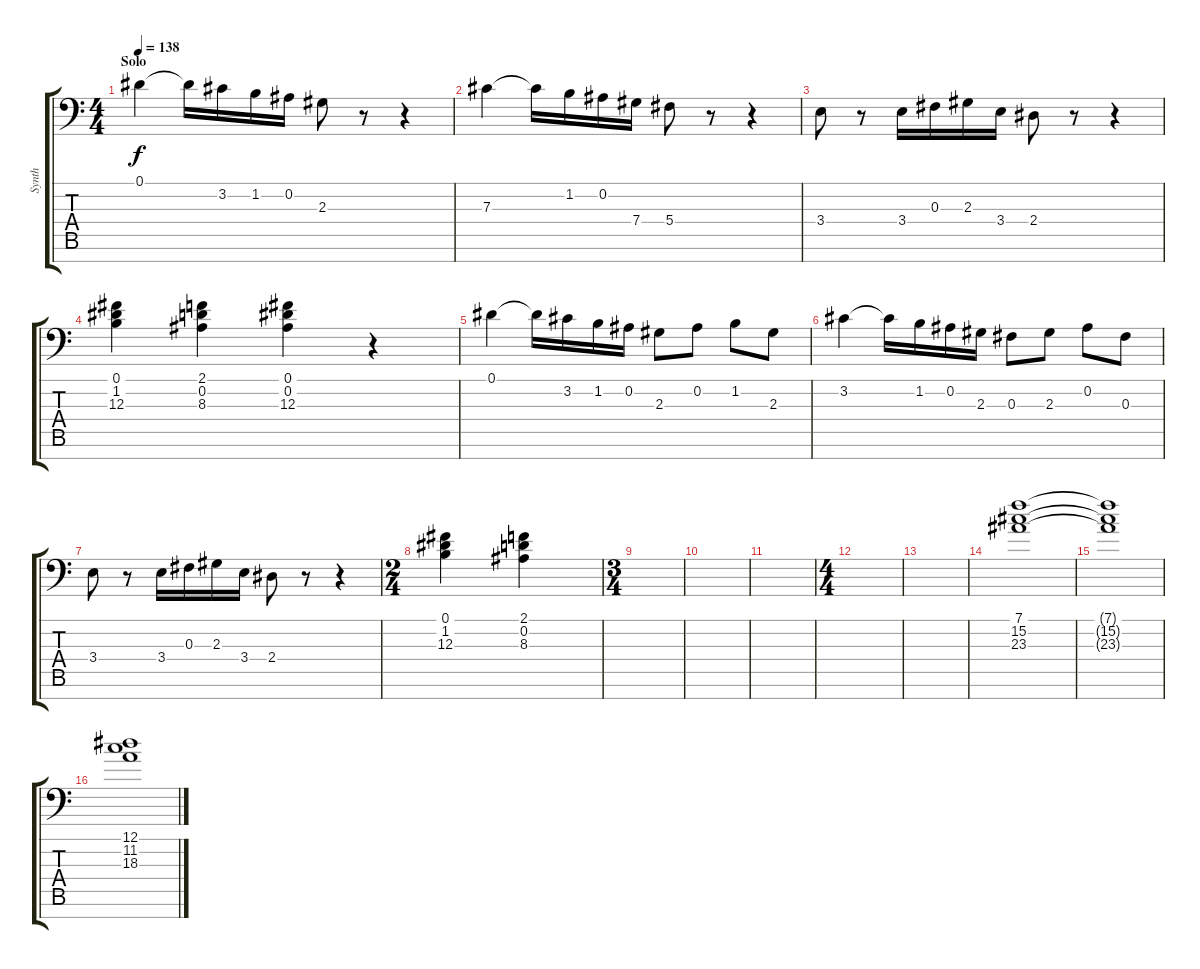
\track ("Synth" "Synth") {instrument lead8bassandlead}
\staff {score tabs}
\tuning (Eb4 Bb3 Gb3 Db3 Ab2 Eb2 Bb1) {hide}
\ts (4 4)
\section ("" "Solo")
\tempo 138
\clef f4
\ks c
0.1.4{dy f} 0.1{t}.16 3.2.16 1.2.16 0.2.16 2.3.8 r.8 r.4 |
7.3.4 7.3{t}.16 1.2.16 0.2.16 7.4.16 5.4.8 r.8 r.4 |
3.4.8 r.8 3.4.16 0.3.16 2.3.16 3.4.16 2.4.8 r.8 r.4 |
(0.1 1.2 12.3).4 (2.1 0.2 8.3).4 (0.1 0.2 12.3).4 r.4 |
0.1.4 0.1{t}.16 3.2.16 1.2.16 0.2.16 2.3.8 0.2.8 1.2.8 2.3.8 |
3.2.4 3.2{t}.16 1.2.16 0.2.16 2.3.16 0.3.8 2.3.8 0.2.8 0.3.8 |
3.4.8 r.8 3.4.16 0.3.16 2.3.16 3.4.16 2.4.8 r.8 r.4 |
\ts (2 4)
(0.1 1.2 12.3).4 (2.1 0.2 8.3).4 |
\ts (3 4)
|
|
|
\ts (4 4)
|
|
(7.1 15.2 23.3).1 |
(7.1{t} 15.2{t} 23.3{t}).1 |
(12.1 11.2 18.3).1
